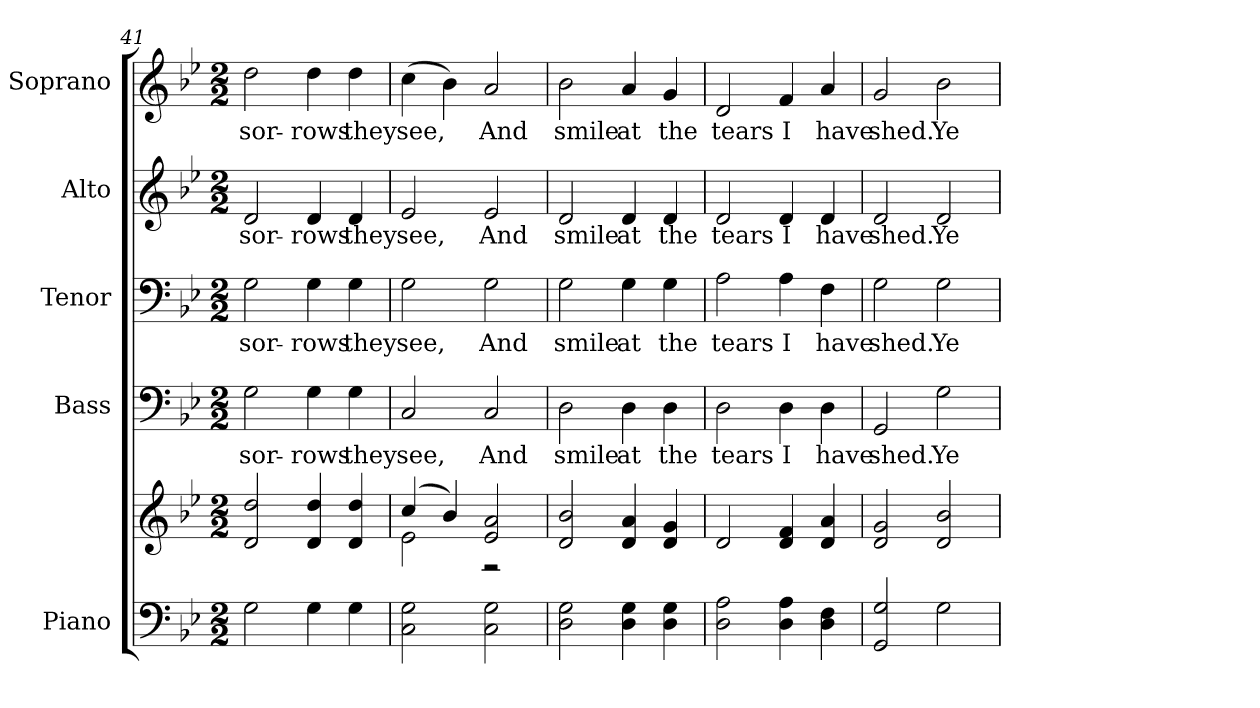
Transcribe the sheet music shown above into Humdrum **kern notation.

**kern	**kern	**kern	**text	**kern	**text	**kern	**text	**kern	**text
*part5	*part5	*part4	*part4	*part3	*part3	*part2	*part2	*part1	*part1
*staff6	*staff5	*staff4	*staff4	*staff3	*staff3	*staff2	*staff2	*staff1	*staff1
*I"Piano	*	*I"Bass	*	*I"Tenor	*	*I"Alto	*	*I"Soprano	*
*I'Pno.	*	*I'B.	*	*I'T.	*	*I'A.	*	*I'S.	*
!!LO:LB:g=z
*clefF4	*clefG2	*clefF4	*	*clefF4	*	*clefG2	*	*clefG2	*
*k[b-e-]	*k[b-e-]	*k[b-e-]	*	*k[b-e-]	*	*k[b-e-]	*	*k[b-e-]	*
*B-:	*B-:	*B-:	*	*B-:	*	*B-:	*	*B-:	*
*M2/2	*M2/2	*M2/2	*	*M2/2	*	*M2/2	*	*M2/2	*
=41	=41	=41	=41	=41	=41	=41	=41	=41	=41
!	!	!	!LO:LY:b:color=#000000	!	!	!	!	!	!
!	!	!	!	!	!LO:LY:b:color=#000000	!	!	!	!
!	!	!	!	!	!	!	!LO:LY:b:color=#000000	!	!
!	!	!	!	!	!	!	!	!	!LO:LY:b:color=#000000
2Gi\	2di/ 2ddi	2Gi\	sor-	2Gi\	sor-	2di/	sor-	2ddi\	sor-
!	!	!	!LO:LY:b:color=#000000	!	!	!	!	!	!
!	!	!	!	!	!LO:LY:b:color=#000000	!	!	!	!
!	!	!	!	!	!	!	!LO:LY:b:color=#000000	!	!
!	!	!	!	!	!	!	!	!	!LO:LY:b:color=#000000
4Gi\	4di/ 4ddi	4Gi\	-rows	4Gi\	-rows	4di/	-rows	4ddi\	-rows
!	!	!	!LO:LY:b:color=#000000	!	!	!	!	!	!
!	!	!	!	!	!LO:LY:b:color=#000000	!	!	!	!
!	!	!	!	!	!	!	!LO:LY:b:color=#000000	!	!
!	!	!	!	!	!	!	!	!	!LO:LY:b:color=#000000
4Gi\	4di/ 4ddi	4Gi\	they	4Gi\	they	4di/	they	4ddi\	they
=42	=42	=42	=42	=42	=42	=42	=42	=42	=42
*	*^	*	*	*	*	*	*	*	*
!	!	!	!	!LO:LY:b:color=#000000	!	!	!	!	!	!
!	!	!	!	!	!	!LO:LY:b:color=#000000	!	!	!	!
!	!	!	!	!	!	!	!	!LO:LY:b:color=#000000	!	!
!	!	!	!	!	!	!	!	!	!	!LO:LY:b:color=#000000
2Ci\ 2Gi	(4cci/	2e-i\	2Ci/	see,	2Gi\	see,	2e-i/	see,	(4cci\	see,
.	4b-i/)	.	.	.	.	.	.	.	4b-i\)	.
!	!	!	!	!LO:LY:b:color=#000000	!	!	!	!	!	!
!	!	!	!	!	!	!LO:LY:b:color=#000000	!	!	!	!
!	!	!	!	!	!	!	!	!LO:LY:b:color=#000000	!	!
!	!	!	!	!	!	!	!	!	!	!LO:LY:b:color=#000000
2Ci\ 2Gi	2e-i/ 2ai	2r	2Ci/	And	2Gi\	And	2e-i/	And	2ai/	And
*	*v	*v	*	*	*	*	*	*	*	*
!!LO:PB:g=z
=43	=43	=43	=43	=43	=43	=43	=43	=43	=43
*	*^	*	*	*	*	*	*	*	*
!	!	!	!	!LO:LY:b:color=#000000	!	!	!	!	!	!
*	*v	*v	*	*	*	*	*	*	*	*
*	*^	*	*	*	*	*	*	*	*
!	!	!	!	!	!	!LO:LY:b:color=#000000	!	!	!	!
*	*v	*v	*	*	*	*	*	*	*	*
*	*^	*	*	*	*	*	*	*	*
!	!	!	!	!	!	!	!	!LO:LY:b:color=#000000	!	!
*	*v	*v	*	*	*	*	*	*	*	*
*	*^	*	*	*	*	*	*	*	*
!	!	!	!	!	!	!	!	!	!	!LO:LY:b:color=#000000
*	*v	*v	*	*	*	*	*	*	*	*
2Di\ 2Gi	2di/ 2b-i	2Di\	smile	2Gi\	smile	2di/	smile	2b-i\	smile
!	!	!	!LO:LY:b:color=#000000	!	!	!	!	!	!
!	!	!	!	!	!LO:LY:b:color=#000000	!	!	!	!
!	!	!	!	!	!	!	!LO:LY:b:color=#000000	!	!
!	!	!	!	!	!	!	!	!	!LO:LY:b:color=#000000
4Di\ 4Gi	4di/ 4ai	4Di\	at	4Gi\	at	4di/	at	4ai/	at
!	!	!	!LO:LY:b:color=#000000	!	!	!	!	!	!
!	!	!	!	!	!LO:LY:b:color=#000000	!	!	!	!
!	!	!	!	!	!	!	!LO:LY:b:color=#000000	!	!
!	!	!	!	!	!	!	!	!	!LO:LY:b:color=#000000
4Di\ 4Gi	4di/ 4gi	4Di\	the	4Gi\	the	4di/	the	4gi/	the
=44	=44	=44	=44	=44	=44	=44	=44	=44	=44
!	!	!	!LO:LY:b:color=#000000	!	!	!	!	!	!
!	!	!	!	!	!LO:LY:b:color=#000000	!	!	!	!
!	!	!	!	!	!	!	!LO:LY:b:color=#000000	!	!
!	!	!	!	!	!	!	!	!	!LO:LY:b:color=#000000
2Di\ 2Ai	2di/	2Di\	tears	2Ai\	tears	2di/	tears	2di/	tears
!	!	!	!LO:LY:b:color=#000000	!	!	!	!	!	!
!	!	!	!	!	!LO:LY:b:color=#000000	!	!	!	!
!	!	!	!	!	!	!	!LO:LY:b:color=#000000	!	!
!	!	!	!	!	!	!	!	!	!LO:LY:b:color=#000000
4Di\ 4Ai	4di/ 4fi	4Di\	I	4Ai\	I	4di/	I	4fi/	I
!	!	!	!LO:LY:b:color=#000000	!	!	!	!	!	!
!	!	!	!	!	!LO:LY:b:color=#000000	!	!	!	!
!	!	!	!	!	!	!	!LO:LY:b:color=#000000	!	!
!	!	!	!	!	!	!	!	!	!LO:LY:b:color=#000000
4Di\ 4Fi	4di/ 4ai	4Di\	have	4Fi\	have	4di/	have	4ai/	have
!!LO:LB:g=z
=45	=45	=45	=45	=45	=45	=45	=45	=45	=45
!	!	!	!LO:LY:b:color=#000000	!	!	!	!	!	!
!	!	!	!	!	!LO:LY:b:color=#000000	!	!	!	!
!	!	!	!	!	!	!	!LO:LY:b:color=#000000	!	!
!	!	!	!	!	!	!	!	!	!LO:LY:b:color=#000000
2GGi/ 2Gi	2di/ 2gi	2GGi/	shed.	2Gi\	shed.	2di/	shed.	2gi/	shed.
!	!	!	!LO:LY:b:color=#000000	!	!	!	!	!	!
!	!	!	!	!	!LO:LY:b:color=#000000	!	!	!	!
!	!	!	!	!	!	!	!LO:LY:b:color=#000000	!	!
!	!	!	!	!	!	!	!	!	!LO:LY:b:color=#000000
2Gi\	2di/ 2b-i	2Gi\	Ye	2Gi\	Ye	2di/	Ye	2b-i\	Ye
=	=	=	=	=	=	=	=	=	=
*-	*-	*-	*-	*-	*-	*-	*-	*-	*-
